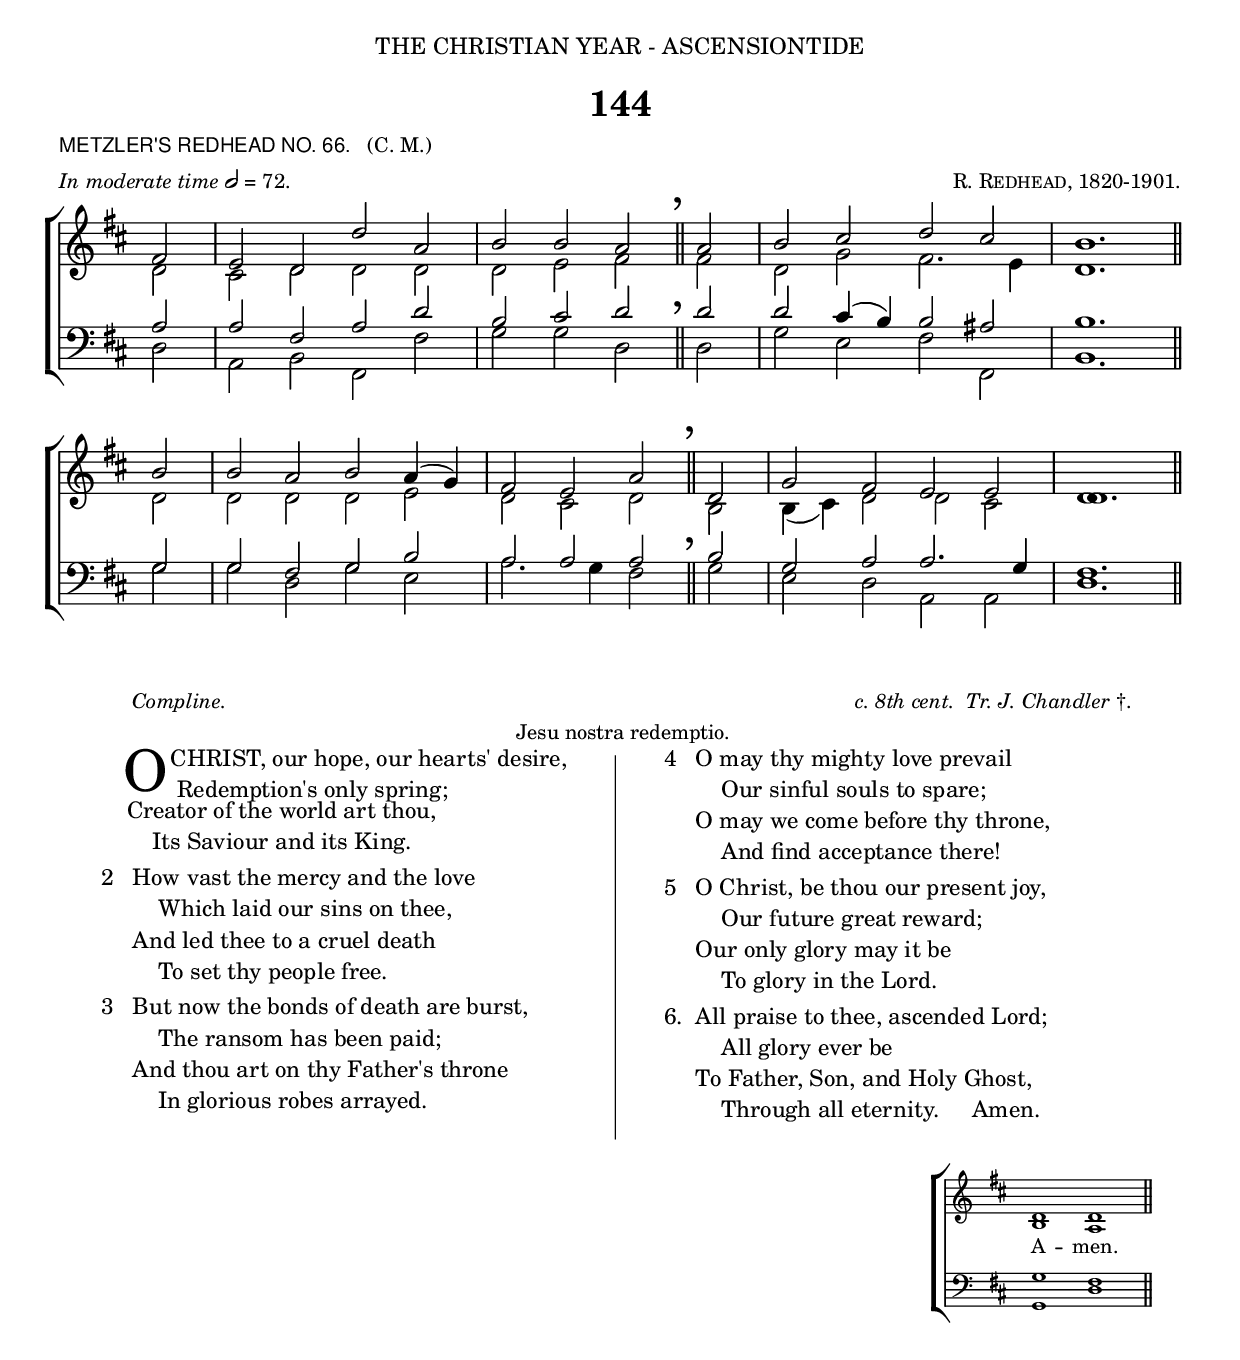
%%%% 233.png
%%%% Hymn 144. Metzler's Redhead No. 66. O Christ, our hope, our heart's desire.
%%%% Rev 2

\version "2.10"

\header {
  dedication = \markup {  \center-align { "THE CHRISTIAN YEAR - ASCENSIONTIDE"
	\hspace #0.1 }}	
	
	title = "144"   
  
  poet = \markup { \small {  \line { \sans { "METZLER'S REDHEAD NO. 66."} \hspace #1 \roman {"(C. M.)"}} }}
  
  meter = \markup { \small { \italic {In moderate time}  \general-align #Y #DOWN \note #"2" #0.5 = 72.} }
  
  arranger = \markup { \small \smallCaps "R. Redhead, 1820-1901." }
  
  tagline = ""
}

%%%%%%%%%%%%%%%%%%%%%%%%%%% Macros

%%% merge. Macro to pull note slightly leftwards.  Used to produce those partially merged wholenotes 

merge = \once \override NoteColumn #'force-hshift = #-0.01

%%generates the breathmarks
breathmark = {	
	      \override Score.RehearsalMark #'break-visibility = #begin-of-line-invisible 
	      \override Score.RehearsalMark #'Y-offset = #'4.0 
	      \override Score.RehearsalMark #'X-offset = #'-0.5
	      \mark \markup { \fontsize #4 ","}
}	      

%%%%%%%%%%%%%%%%%%%%%%%%%%% End of macro definitions

%%% SATB voices

global = {
  \time 4/2
  \key d \major
  \set Staff.midiInstrument = "church organ"
}

soprano = \relative c' { 
  \partial 2 fis2 | e d d' a | b b a \breathmark \bar "||" a | b cis d cis | b1. \bar "||" \break
  b2 | b a b a4( g) | fis2 e a \breathmark \bar "||" d, | g fis e e | 
      \once \override Dots #'transparent = ##t
      d1. \bar "||"
} 
   
alto = \relative c' {  
  d2 | cis d d d | d e fis \bar "||" fis | d g fis2. e4 |  d1. \break
  d2 | d d d e | d cis d \bar "||" b | b4( cis) d2 d cis | \merge d1. \bar "||"
}

tenor = \relative c {\clef bass 
  a'2 | a fis a d | b cis d \bar "||" d | d cis4( b) b2 ais | b1. \bar "||" \break
  g2 | g fis g b | a2 a a \bar "||" b | g a a2. g4 | fis1. \bar "||"
}

bass = \relative c {\clef bass 
  \override Staff.NoteCollision #'merge-differently-dotted = ##t
  d2 | a b fis fis' | g g d \bar "||" d | g e fis fis, | b1. \bar "||" \break
  g'2 | g d g e | a2. g4 fis2 \bar "||" g | e d a a | d1. \bar "||"
}

#(ly:set-option 'point-and-click #f)

\paper {
  #(set-paper-size "a4")
%  annotate-spacing = ##t
  print-page-number = ##f
  ragged-last-bottom = ##t
  ragged-bottom = ##t
}

\book{

%%% Score block	

\score{
\new ChoirStaff	
<<
	\context Staff = upper << 
	\context Voice = sopranos { \voiceOne \global \soprano }
	\context Voice = altos    { \voiceTwo \global \alto }
	                      >>
	\context Staff = lower <<
	\context Voice = tenors { \voiceOne \global \tenor }
	\context Voice = basses { \voiceTwo \global \bass }
			        >>
>>
\layout {
		indent=0
		\context { \Score \remove "Bar_number_engraver" }
		\context { \Staff \remove "Time_signature_engraver" }
		\context { \Score \remove "Mark_engraver"  }
                \context { \Staff \consists "Mark_engraver"  }
	} %% close layout

\midi { \context { \Score tempoWholesPerMinute = #(ly:make-moment 72 2) }}       
  	
	
} %%% Score bracket

%%% Lyric attributions and titles

\markup { \column { 
	\line { \small { \hspace #7 \italic "Compline." \hspace #60 \italic "c. 8th cent.  Tr. J. Chandler" "†."}}
        \line { \small { \hspace #44 "Jesu nostra redemptio." }}
}}


%%% Main lyric block
%%% To fit on one page, lyrics are in 3 columns: column 1 (verses ), column 2 (a dividing line), column 3 (verses)

\markup { \hspace #4  %%add space as necc. to center the entire block of lyrics
          \column { %%% super column for entire block of lyrics
	    \line { %% a master line of 3 columns, two for lyrics and one column of a separator line
		\column { %% column 1
	                 \column { %%verse 1 is a column of 2 lines  
	                  \line { \hspace #2.2 \column { \lower #2.4 \fontsize #8 "O" }   %%Drop Cap goes here
				  \hspace #-1.0    %% adjust this if other letters are too far from Drop Cap
				  \column  { \raise #0.0 " CHRIST, our hope, our hearts' desire,"
			                                 "  Redemption's only spring;" } }     
	                  \line {  \hspace #2.5  %%adjust hspace until this line left edge is flush with Drop Cap
				   \lower  #1.56  %%adjust this until the line spacing looks right
				   \column {   
					   "Creator of the world art thou,"
					   "    Its Saviour and its King."
			  		}} 
			         } %%% finish verse 1
		        \hspace #1  % adds vertical spacing between verses  
           		\line { "2  "
			   \column {	     
				   "How vast the mercy and the love"
				   "    Which laid our sins on thee,"
				   "And led thee to a cruel death"
				   "    To set thy people free."
			}}
			\hspace #1  % adds vertical spacing between verses  
           		\line { "3  "
			   \column {	     
				   "But now the bonds of death are burst,"
				   "    The ransom has been paid;"
				   "And thou art on thy Father's throne"
				   "    In glorious robes arrayed."
			}}
		}  %% finish Page column 1
		
	\hspace #4 %%adds horizontal space columns 1 and 2   
			   
	\column { \filled-box #'(0.0 . 0.1) #'( -36 . 1) #0 }   %%% Column 2. This is the line dviding the columns 1 and 3. 
			   	   
	\hspace #4 %%adds horizontal space between columns 2 and 3	
	
	\column { %%start page column 3		
			\line {"4  "
			   \column {	     
				   "O may thy mighty love prevail"
				   "    Our sinful souls to spare;"
				   "O may we come before thy throne,"
				   "    And find acceptance there!"
			}}
			\hspace #1 % adds vertical spacing between verses  
			\line {"5  "
			    \column {	     
				   "O Christ, be thou our present joy,"
				   "    Our future great reward;"
				   "Our only glory may it be"
				   "    To glory in the Lord."
			}}
			\hspace #1 % adds vertical spacing between verses
			\line { "6. "
			     \column {	     
				   "All praise to thee, ascended Lord;"
				   "    All glory ever be"
				   "To Father, Son, and Holy Ghost,"
				   "    Through all eternity.     Amen."
     			}}
	    } %%% end column 3
     } %%% end master-line
   } %%% super column bracket
} %%% lyrics markup bracket


%%% Amen score block
\score{
  \new ChoirStaff
   <<
        \context Staff = upper \with { fontSize = #-3  \override StaffSymbol #'staff-space = #(magstep -2) }  
	                      << 
	\context Voice = "sopranos" { \relative c' { \clef treble \global \voiceOne d1 d1 \bar "||" }}
	\context Voice = "altos"    { \relative c' {  \clef treble \global \voiceTwo b1 a1 \bar "||" }}
	                      >>
			      
	\context Lyrics \lyricsto "altos" { \override LyricText #'font-size = #-1 A -- men. }
	
	\context Staff = lower \with { fontSize = #-3  \override StaffSymbol #'staff-space = #(magstep -2) }  
	                       <<
	\context Voice = "tenors" { \relative c { \clef bass \global \voiceThree g'1 fis1 \bar "||" }}
	\context Voice = "basses" { \relative c { \clef bass \global \voiceFour  g1 d'1 \bar "||" }}
			        >> 
  >>			      
\header { breakbefore = ##f piece = " " opus = " " }
\layout { 
	\context { \Score timing = ##f }
	ragged-right = ##t
	indent = 15\cm
	\context { \Staff \remove Time_signature_engraver }

       }

\midi { \context { \Score tempoWholesPerMinute = #(ly:make-moment 72 2) }}  %%Amen midi       
       
}  


} %%% book bracket
